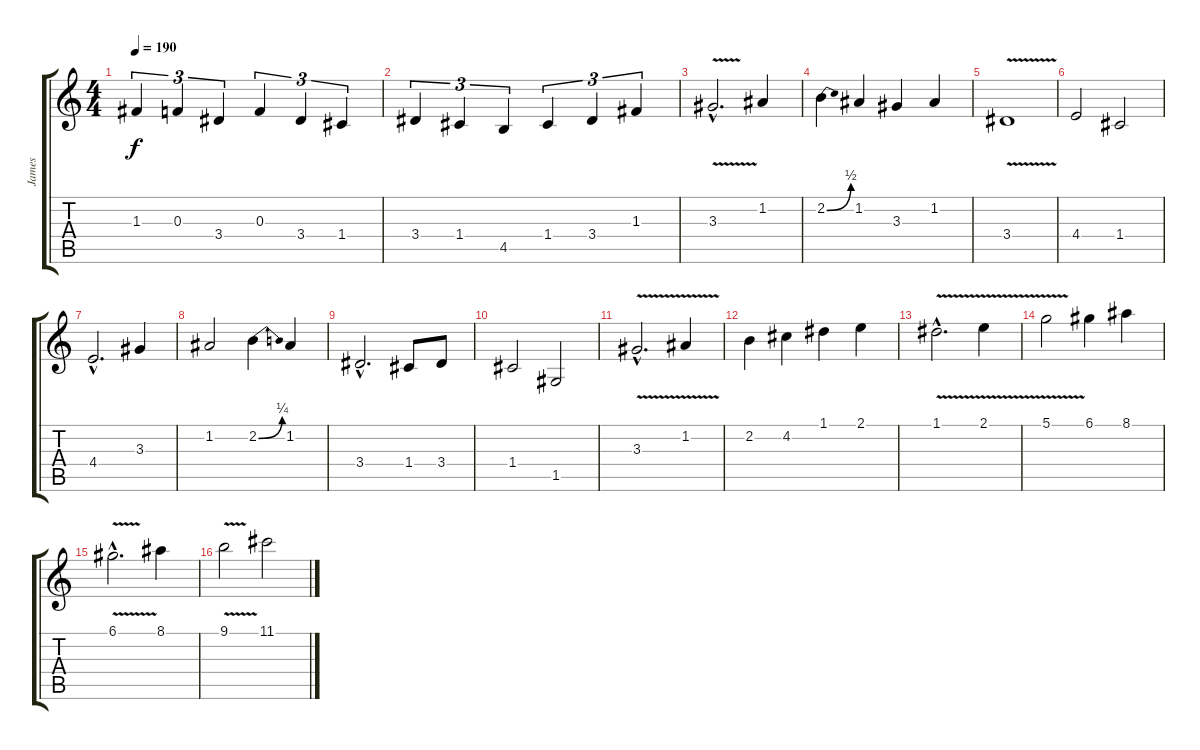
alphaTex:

\track ("James" "James") {instrument distortionguitar}
\staff {score tabs}
\tuning (D4 A3 F3 C3 G2 D2) {hide}
\ts (4 4)
\tempo 190
\clef g2
\ks c
1.3.4{tu (3 2) dy f} 0.3.4{tu (3 2)} 3.4.4{tu (3 2)} 0.3.4{tu (3 2)} 3.4.4{tu (3 2)} 1.4.4{tu (3 2)} |
3.4.4{tu (3 2)} 1.4.4{tu (3 2)} 4.5.4{tu (3 2)} 1.4.4{tu (3 2)} 3.4.4{tu (3 2)} 1.3.4{tu (3 2)} |
3.3{v hac}.2{d} 1.2.4 |
2.2{be (bend 0 0 60 2)}.4 1.2.4 3.3.4 1.2.4 |
3.4{v}.1 |
4.4.2 1.4.2 |
4.4{hac}.2{d} 3.3.4 |
1.2.2 2.2{be (bend 0 0 60 1)}.4 1.2.4 |
3.4{hac}.2{d} 1.4.8 3.4.8 |
1.4.2 1.5.2 |
3.3{v hac}.2{d} 1.2{v}.4 |
2.2.4 4.2.4 1.1.4 2.1.4 |
1.1{v hac}.2{d} 2.1{v}.4 |
5.1{v}.2 6.1.4 8.1.4 |
6.1{v hac}.2{d} 8.1.4 |
9.1{v}.2 11.1.2
